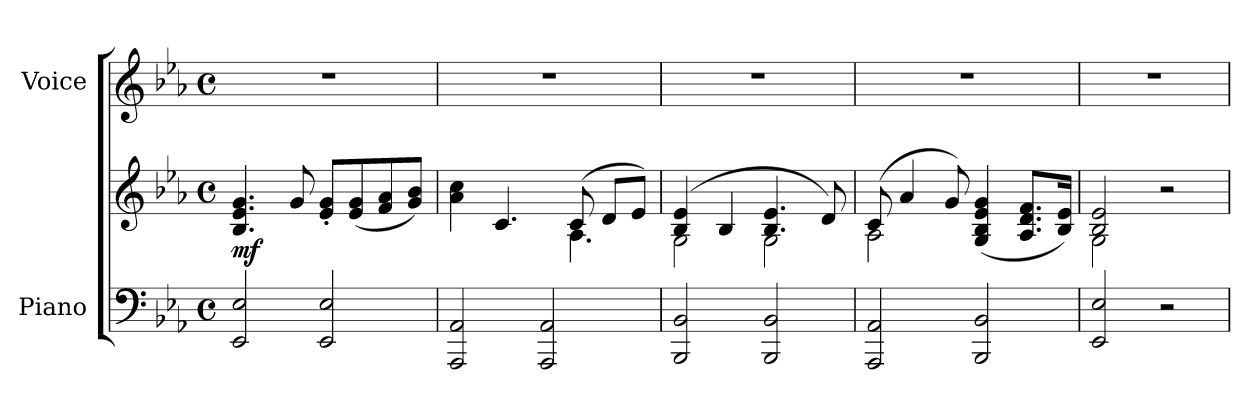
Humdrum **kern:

**kern	**kern	**dynam	**kern
*part2	*part2	*part2	*part1
*staff3	*staff2	*staff2/3	*staff1
*I"Piano	*	*	*I"Voice
*I'Pno	*	*	*
*clefF4	*clefG2	*	*clefG2
*k[b-e-a-]	*k[b-e-a-]	*	*k[b-e-a-]
*M4/4	*M4/4	*	*M4/4
*met(c)	*met(c)	*	*met(c)
=1	=1	=1	=1
!	!	!LO:DY:b	!
2EE-/ 2E-/	4.B-/ 4.e-/ 4.g/	mf	1r
.	8g/	.	.
2EE-/ 2E-/	8e-/' 8g/'L	.	.
.	(8e-/ 8g/	.	.
.	8f/ 8a-/	.	.
.	8g/ 8b-/J)	.	.
=2	=2	=2	=2
*	*^	*	*
2AAA-/ 2AA-/	4a-\ 4cc\	4ryy	.	1r
.	4.c/	4.ryy	.	.
2AAA-/ 2AA-/	.	.	.	.
.	(8c/	4.A-\	.	.
.	8d/L	.	.	.
.	8e-/J)	.	.	.
=3	=3	=3	=3	=3
2BBB-/ 2BB-/	(4B-/ 4e-/	2G\	.	1r
.	4B-/	.	.	.
2BBB-/ 2BB-/	4.B-/ 4.e-/	2G\	.	.
.	8d/)	.	.	.
=4	=4	=4	=4	=4
2AAA-/ 2AA-/	(8c/	2A-\	.	1r
.	4a-/	.	.	.
.	8g/)	.	.	.
2BBB-/ 2BB-/	(>4G/ 4B-/ 4e-/ 4g/	2ryy	.	.
.	8.A-/ 8.d/ 8.f/L	.	.	.
.	16B-/ 16e-/Jk)	.	.	.
=5	=5	=5	=5	=5
2EE-/ 2E-/	2B-/ 2e-/	2G\	.	1r
2r	2r	2ryy	.	.
*	*v	*v	*	*
=	=	=	=
*-	*-	*-	*-
